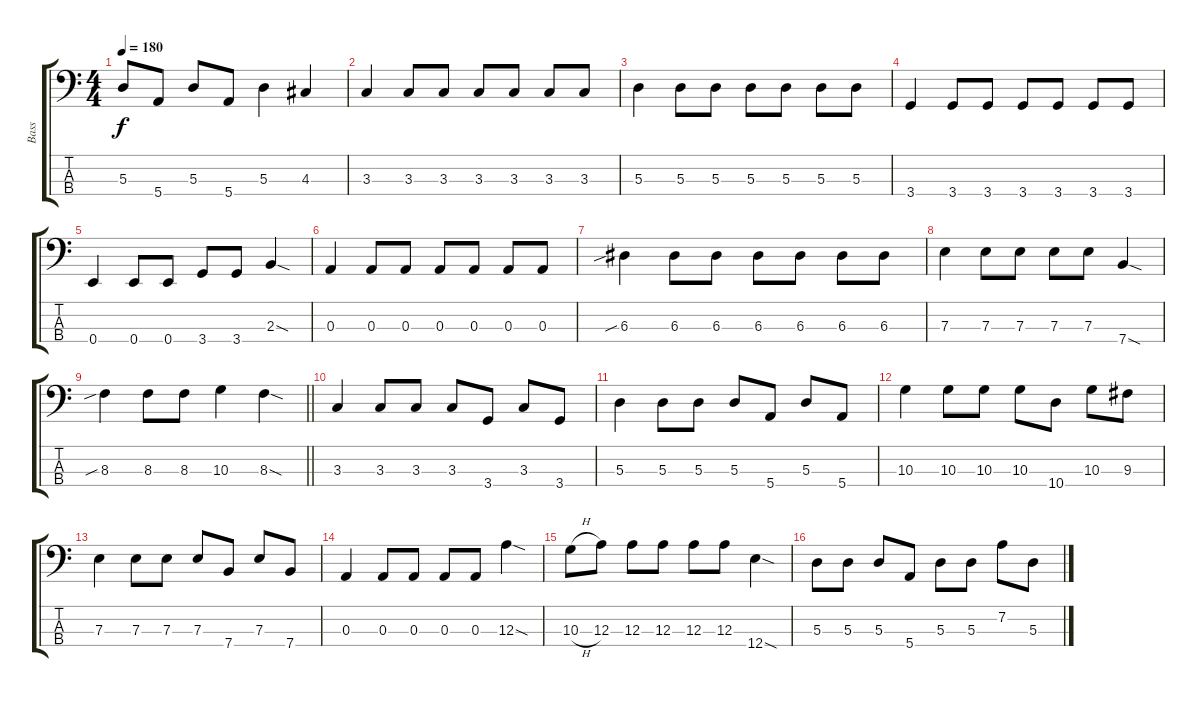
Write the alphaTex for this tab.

\track ("Bass" "Bass") {instrument electricbassfinger}
\staff {score tabs}
\tuning (G2 D2 A1 E1) {hide}
\ts (4 4)
\tempo 180
\clef f4
\ks c
5.3.8{dy f} 5.4.8 5.3.8 5.4.8 5.3.4 4.3.4 |
3.3.4 3.3.8 3.3.8 3.3.8 3.3.8 3.3.8 3.3.8 |
5.3.4 5.3.8 5.3.8 5.3.8 5.3.8 5.3.8 5.3.8 |
3.4.4 3.4.8 3.4.8 3.4.8 3.4.8 3.4.8 3.4.8 |
0.4.4 0.4.8 0.4.8 3.4.8 3.4.8 2.3{sod}.4 |
0.3.4 0.3.8 0.3.8 0.3.8 0.3.8 0.3.8 0.3.8 |
6.3{sib}.4 6.3.8 6.3.8 6.3.8 6.3.8 6.3.8 6.3.8 |
7.3.4 7.3.8 7.3.8 7.3.8 7.3.8 7.4{sod}.4 |
\barLineRight lightlight
8.3{sib}.4 8.3.8 8.3.8 10.3.4 8.3{sod}.4 |
3.3.4 3.3.8 3.3.8 3.3.8 3.4.8 3.3.8 3.4.8 |
5.3.4 5.3.8 5.3.8 5.3.8 5.4.8 5.3.8 5.4.8 |
10.3.4 10.3.8 10.3.8 10.3.8 10.4.8 10.3.8 9.3.8 |
7.3.4 7.3.8 7.3.8 7.3.8 7.4.8 7.3.8 7.4.8 |
0.3.4 0.3.8 0.3.8 0.3.8 0.3.8 12.3{sod}.4 |
10.3{h}.8 12.3.8 12.3.8 12.3.8 12.3.8 12.3.8 12.4{sod}.4 |
5.3.8 5.3.8 5.3.8 5.4.8 5.3.8 5.3.8 7.2.8 5.3.8
